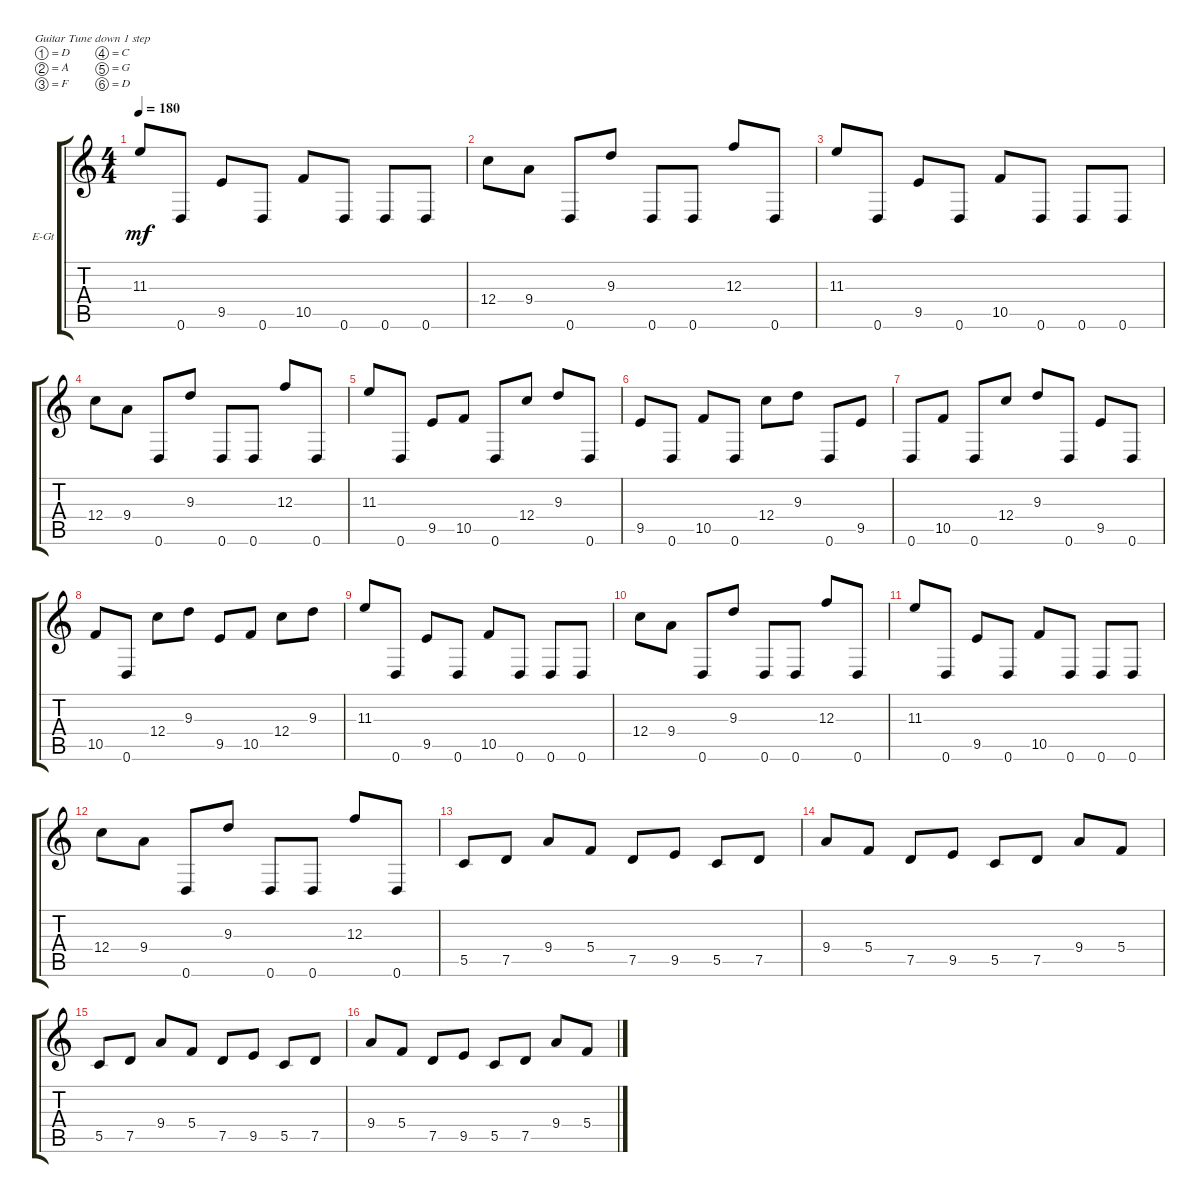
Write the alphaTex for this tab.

\defaultSystemsLayout 4
\bracketExtendMode groupsimilarinstruments
\firstSystemTrackNameOrientation horizontal
\otherSystemsTrackNameOrientation horizontal
\track ("Electric Guitar" "E-Gt") {instrument distortionguitar}
\staff {score tabs}
\tuning (D4 A3 F3 C3 G2 D2)
\ts (4 4)
\tempo 180
\clef g2
\ks c
11.3.8{dy mf} 0.6.8 9.5.8 0.6.8 10.5.8 0.6.8 0.6.8 0.6.8 |
12.4.8 9.4.8 0.6.8 9.3.8 0.6.8 0.6.8 12.3.8 0.6.8 |
11.3.8 0.6.8 9.5.8 0.6.8 10.5.8 0.6.8 0.6.8 0.6.8 |
12.4.8 9.4.8 0.6.8 9.3.8 0.6.8 0.6.8 12.3.8 0.6.8 |
11.3.8 0.6.8 9.5.8 10.5.8 0.6.8 12.4.8 9.3.8 0.6.8 |
9.5.8 0.6.8 10.5.8 0.6.8 12.4.8 9.3.8 0.6.8 9.5.8 |
0.6.8 10.5.8 0.6.8 12.4.8 9.3.8 0.6.8 9.5.8 0.6.8 |
10.5.8 0.6.8 12.4.8 9.3.8 9.5.8 10.5.8 12.4.8 9.3.8 |
11.3.8 0.6.8 9.5.8 0.6.8 10.5.8 0.6.8 0.6.8 0.6.8 |
12.4.8 9.4.8 0.6.8 9.3.8 0.6.8 0.6.8 12.3.8 0.6.8 |
11.3.8 0.6.8 9.5.8 0.6.8 10.5.8 0.6.8 0.6.8 0.6.8 |
12.4.8 9.4.8 0.6.8 9.3.8 0.6.8 0.6.8 12.3.8 0.6.8 |
5.5.8 7.5.8 9.4.8 5.4.8 7.5.8 9.5.8 5.5.8 7.5.8 |
9.4.8 5.4.8 7.5.8 9.5.8 5.5.8 7.5.8 9.4.8 5.4.8 |
5.5.8 7.5.8 9.4.8 5.4.8 7.5.8 9.5.8 5.5.8 7.5.8 |
9.4.8 5.4.8 7.5.8 9.5.8 5.5.8 7.5.8 9.4.8 5.4.8
